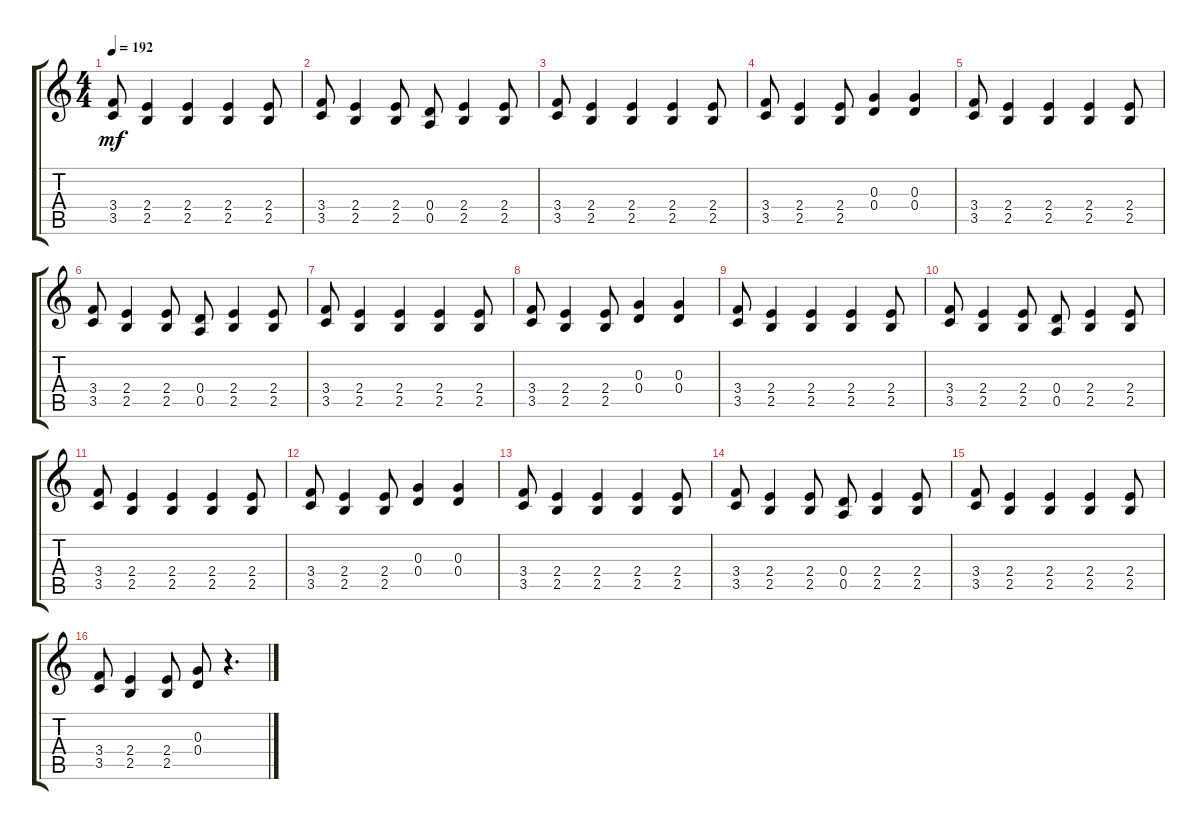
\track "" {instrument distortionguitar}
\staff {score tabs}
\tuning (E4 B3 G3 D3 A2 E2) {hide}
\ts (4 4)
\tempo 192
\clef g2
\ks c
(3.4 3.5).8{dy mf} (2.4 2.5).4 (2.4 2.5).4 (2.4 2.5).4 (2.4 2.5).8 |
(3.4 3.5).8 (2.4 2.5).4 (2.4 2.5).8 (0.4 0.5).8 (2.4 2.5).4 (2.4 2.5).8 |
(3.4 3.5).8 (2.4 2.5).4 (2.4 2.5).4 (2.4 2.5).4 (2.4 2.5).8 |
(3.4 3.5).8 (2.4 2.5).4 (2.4 2.5).8 (0.3 0.4).4 (0.3 0.4).4 |
(3.4 3.5).8 (2.4 2.5).4 (2.4 2.5).4 (2.4 2.5).4 (2.4 2.5).8 |
(3.4 3.5).8 (2.4 2.5).4 (2.4 2.5).8 (0.4 0.5).8 (2.4 2.5).4 (2.4 2.5).8 |
(3.4 3.5).8 (2.4 2.5).4 (2.4 2.5).4 (2.4 2.5).4 (2.4 2.5).8 |
(3.4 3.5).8 (2.4 2.5).4 (2.4 2.5).8 (0.3 0.4).4 (0.3 0.4).4 |
(3.4 3.5).8 (2.4 2.5).4 (2.4 2.5).4 (2.4 2.5).4 (2.4 2.5).8 |
(3.4 3.5).8 (2.4 2.5).4 (2.4 2.5).8 (0.4 0.5).8 (2.4 2.5).4 (2.4 2.5).8 |
(3.4 3.5).8 (2.4 2.5).4 (2.4 2.5).4 (2.4 2.5).4 (2.4 2.5).8 |
(3.4 3.5).8 (2.4 2.5).4 (2.4 2.5).8 (0.3 0.4).4 (0.3 0.4).4 |
(3.4 3.5).8 (2.4 2.5).4 (2.4 2.5).4 (2.4 2.5).4 (2.4 2.5).8 |
(3.4 3.5).8 (2.4 2.5).4 (2.4 2.5).8 (0.4 0.5).8 (2.4 2.5).4 (2.4 2.5).8 |
(3.4 3.5).8 (2.4 2.5).4 (2.4 2.5).4 (2.4 2.5).4 (2.4 2.5).8 |
(3.4 3.5).8 (2.4 2.5).4 (2.4 2.5).8 (0.3 0.4).8 r.4{d}
